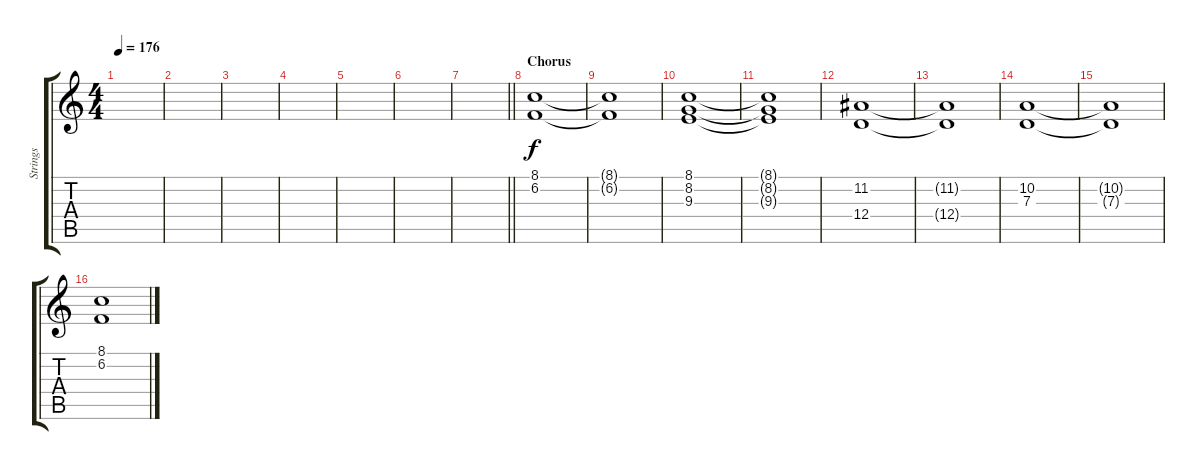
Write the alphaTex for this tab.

\track ("Strings" "Strings") {instrument synthstrings2}
\staff {score tabs}
\tuning (E4 B3 G3 D3 A2 E2) {hide}
\ts (4 4)
\tempo 176
\clef g2
\ks c
|
|
|
|
|
|
\barLineRight lightlight
|
\section ("" "Chorus")
(8.1 6.2).1 |
(8.1{t} 6.2{t}).1 |
(8.1 8.2 9.3).1 |
(8.1{t} 8.2{t} 9.3{t}).1 |
(11.2 12.4).1 |
(11.2{t} 12.4{t}).1 |
(10.2 7.3).1 |
(10.2{t} 7.3{t}).1 |
(8.1 6.2).1
